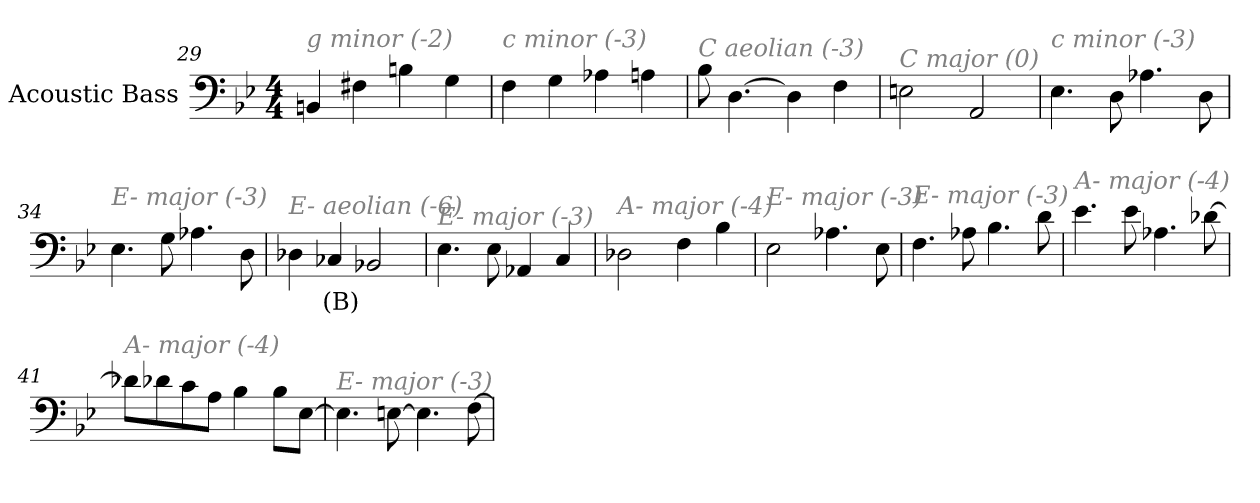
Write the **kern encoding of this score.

**kern	**text
*part1	*part1
*staff1	*staff1
*I"Acoustic Bass	*
*clefF4	*
*ITrd7c12	*
*k[b-e-]	*
*B-:	*
*M4/4	*
=29	=29
!LO:TX:i:color=#808080:t=g minor (-2)	!
4BBBn	.
4FF#X	.
4BBn	.
4GG	.
=30	=30
!LO:TX:i:color=#808080:t=c minor (-3)	!
4FF	.
4GG	.
4AA-X	.
4AAn	.
=31	=31
!LO:TX:i:color=#808080:t=C aeolian (-3)	!
8BB-	.
[4.DD	.
4DD]	.
4FF	.
=32	=32
!LO:TX:i:color=#808080:t=C major (0)	!
2EEn	.
2AAA	.
=33	=33
!LO:TX:i:color=#808080:t=c minor (-3)	!
4.EE-	.
8DD	.
4.AA-X	.
8DD	.
=34	=34
!LO:TX:i:color=#808080:t=E- major (-3)	!
4.EE-	.
8GG	.
4.AA-X	.
8DD	.
=35	=35
!LO:TX:i:color=#808080:t=E- aeolian (-6)	!
4DD-X	.
4CC-Xi	(B)
2BBB-X	.
=36	=36
!LO:TX:i:color=#808080:t=E- major (-3)	!
4.EE-	.
8EE-	.
4AAA-X	.
4CC	.
=37	=37
!LO:TX:i:color=#808080:t=A- major (-4)	!
2DD-X	.
4FF	.
4BB-	.
=38	=38
!LO:TX:i:color=#808080:t=E- major (-3)	!
2EE-	.
4.AA-X	.
8EE-	.
=39	=39
!LO:TX:i:color=#808080:t=E- major (-3)	!
4.FF	.
8AA-X	.
4.BB-	.
8D	.
=40	=40
!LO:TX:i:color=#808080:t=A- major (-4)	!
4.E-	.
8E-	.
4.AA-X	.
[8D-X	.
=41	=41
!LO:TX:i:color=#808080:t=A- major (-4)	!
8D-XL]	.
8D-X	.
8C	.
8AAJ	.
4BB-	.
8BB-L	.
[8EE-J	.
=42	=42
!LO:TX:i:color=#808080:t=E- major (-3)	!
4.EE-]	.
[8EEn	.
4.EE]	.
[8FF	.
=	=
*-	*-
